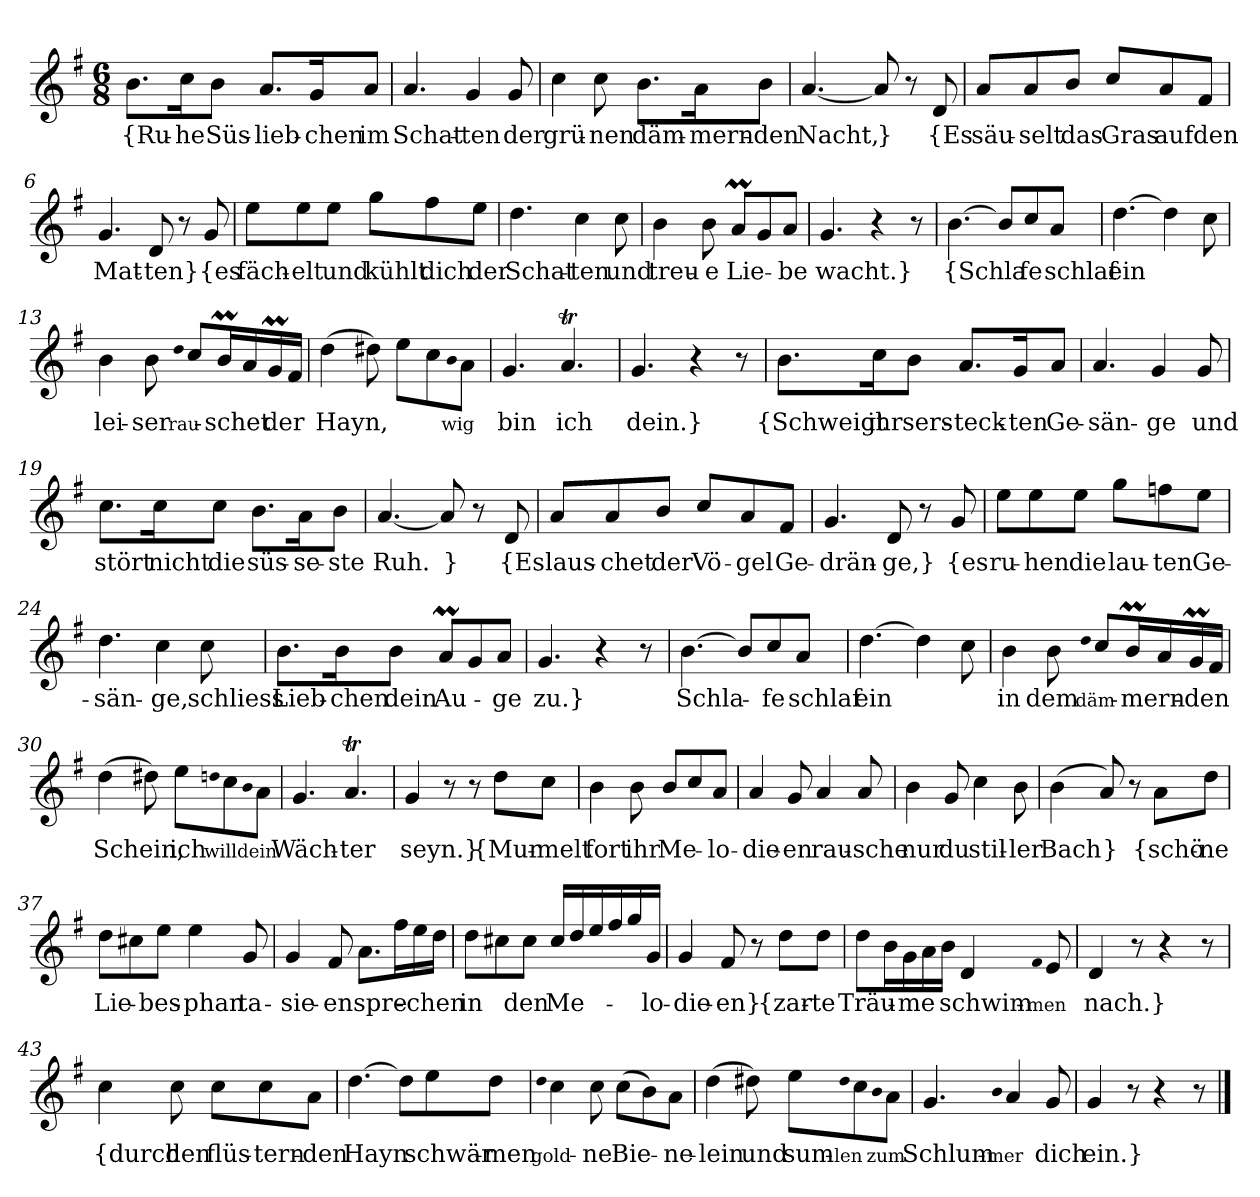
**kern	**text
*part1	*part1
*staff1	*staff1
*clefG2	*
*k[f#]	*
*M6/8	*
=1	=1
8.b\L	{Ru-
16cc\K	-he
8b\J	Süs-
8.a/L	-lieb-
16g/K	-chen
8a/J	im
=2	=2
4.a	Schat-
4g	-ten
8g	der
=3	=3
4cc	grü-
8cc	-nen
8.b\L	däm-
16a\K	-mern-
8b\J	-den
=4	=4
[4.a	Nacht,
8a]	}
8r	.
8d	{Es
=5	=5
8a/L	säu-
8a/	-selt
8b/J	das
8cc/L	Gras
8a/	auf
8f#/J	den
=6	=6
4.g	Mat-
8d	-ten}
8r	.
8g	{es
=7	=7
8ee\L	fäch-
8ee\	-elt
8ee\J	und
8gg\L	kühlt
8ff#\	dich
8ee\J	der
=8	=8
4.dd	Schat-
4cc	ten
8cc	und
=9	=9
4b	treu-
8b	-e
8aM/L	Lie-
8g/	.
8a/J	-be
=10	=10
4.g	wacht.}
4r	.
8r	.
=11	=11
[4.b	{Schla
8b/L]	.
8cc/	-fe
8a/J	schlaf
=12	=12
[4.dd	ein
4dd]	.
8cc	.
=13	=13
4b	lei-
8b	-ser
qdd	rau-
8cc/L	.
16bm/L	-schet
16a/	.
16gM/	der
16f#/JJ	.
=14	=14
(4dd	Hayn,
8dd#X)	.
8ee\L	.
8cc\	.
qb	-wig
8a\J	.
=15	=15
4.g	bin
4.aT	ich
=16	=16
4.g	dein.}
4r	.
8r	.
=17	=17
8.b\L	{Schweigt
16cc\K	ihr
8b\J	sers-
8.a/L	-teck-
16g/K	-ten
8a/J	Ge-
=18	=18
4.a	-sän-
4g	-ge
8g	und
=19	=19
8.cc\L	stört
16cc\K	nicht
8cc\J	die
8.b\L	süs-
16a\K	-se-
8b\J	-ste
=20	=20
[4.a	Ruh.
8a]	}
8r	.
8d	{Es
=21	=21
8a/L	laus-
8a/	-chet
8b/J	der
8cc/L	Vö-
8a/	-gel
8f#/J	Ge-
=22	=22
4.g	-drän-
8d	-ge,}
8r	.
8g	{es
=23	=23
8ee\L	ru-
8ee\	-hen
8ee\J	die
8gg\L	lau-
8ffn\	-ten
8ee\J	Ge-
=24	=24
4.dd	-sän-
4cc	-ge,
8cc	schliess
=25	=25
8.b\L	Lieb-
16b\K	-chen
8b\J	dein
8aM/L	Au-
8g/	.
8a/J	-ge
=26	=26
4.g	zu.}
4r	.
8r	.
=27	=27
[4.b	Schla-
8b/L]	.
8cc/	-fe
8a/J	schlaf
=28	=28
[4.dd	ein
4dd]	.
8cc	.
=29	=29
4b	in
8b	dem
qdd	däm-
8cc/L	.
16bm/L	-mern-
16a/	.
16gM/	-den
16f#/JJ	.
=30	=30
(4dd	Schein,
8dd#X)	.
8ee\L	ich
qddn	will
8cc\	.
qb	dein
8a\J	.
=31	=31
4.g	Wäch-
4.aT	-ter
=32	=32
4g	seyn.}
8r	.
8r	.
8dd\L	{Mur-
8cc\J	-melt
=33	=33
4b	fort
8b	ihr
8b/L	Me-
8cc/	.
8a/J	-lo-
=34	=34
4a	-die-
8g	-en
4a	rau-
8a	-sche
=35	=35
4b	nur
8g	du
4cc	stil-
8b	-ler
=36	=36
(4b	Bach
8a)	}
8r	.
8a\L	{schö-
8dd\J	-ne
=37	=37
8dd\L	Lie-
8cc#X\	.
8ee\J	-bes-
4ee	-phan
8g	-ta-
=38	=38
4g	-sie-
8f#	-en
8.a\L	spre-
16ff#\L	.
16ee\	-chen
16dd\JJ	.
=39	=39
8dd\L	in
8cc#X\	.
8cc#\J	den
16cc#/LL	Me-
16dd/	.
16ee/	.
16ff#/	.
16gg/	.
16g/JJ	-lo-
=40	=40
4g	-die-
8f#	-en}
8r	.
8dd\L	{zar-
8dd\J	-te
=41	=41
8dd\L	Träu-
16b\L	.
16g\	-me
16a\	.
16b\JJ	.
4d	schwim-
qf#	-men
8e	.
=42	=42
4d	nach.}
8r	.
4r	.
8r	.
=43	=43
4cc	{durch
8cc	den
8cc\L	flüs-
8cc\	-tern-
8a\J	-den
=44	=44
[4.dd	Hayn
8dd\L]	.
8ee\	schwär-
8dd\J	-men
=45	=45
qdd	gold-
4cc	.
8cc	-ne
(8cc\L	Bie-
8b\)	.
8a\J	-ne-
=46	=46
(4dd	-lein
8dd#X)	und
8ee\L	sum-
qdd#	-len
8cc\	.
qb	zum
8a\J	.
=47	=47
4.g	Schlum-
qb	-mer
4a	.
8g	dich
=48	=48
4g	ein.}
8r	.
4r	.
8r	.
==	==
*-	*-
